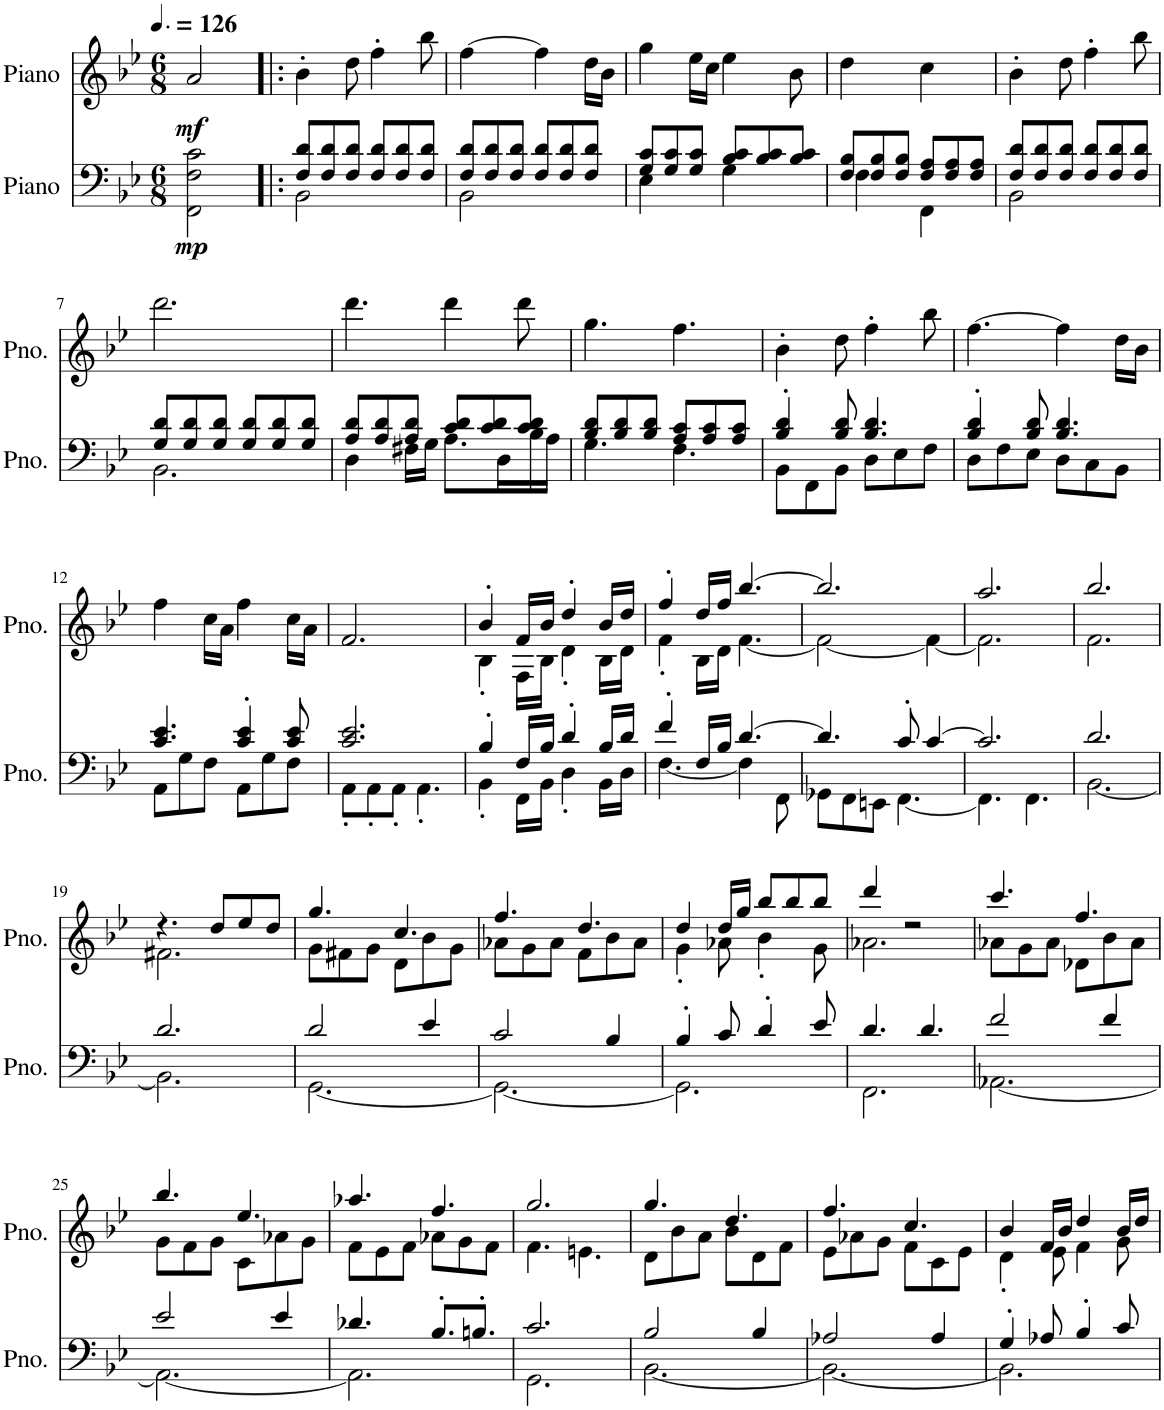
**kern	**dynam	**kern	**dynam
*part2	*part2	*part1	*part1
*staff2	*staff2	*staff1	*staff1
*I"Piano	*	*I"Piano	*
*I'Pno.	*	*I'Pno.	*
*clefF4	*	*clefG2	*
*k[b-e-]	*	*k[b-e-]	*
*M6/8	*	*M6/8	*
*MM189	*	*MM189	*
=1	=1	=1	=1
!	!LO:DY:b	!	!LO:DY:b
2.FF\ 2.F\ 2.c\	mp	2.a/	mf
=2!|:	=2!|:	=2!|:	=2!|:
*^	*	*	*
8F/ 8d/L	2.BB-\	.	4b-'\	.
8F/ 8d/	.	.	.	.
8F/ 8d/J	.	.	8dd\	.
8F/ 8d/L	.	.	4ff'\	.
8F/ 8d/	.	.	.	.
8F/ 8d/J	.	.	8bb-\	.
=3	=3	=3	=3	=3
8F/ 8d/L	2.BB-\	.	[4.ff\	.
8F/ 8d/	.	.	.	.
8F/ 8d/J	.	.	.	.
8F/ 8d/L	.	.	4ff\]	.
8F/ 8d/	.	.	.	.
8F/ 8d/J	.	.	16dd\LL	.
.	.	.	16b-\JJ	.
=4	=4	=4	=4	=4
8G/ 8c/L	4.E-\	.	4gg\	.
8G/ 8c/	.	.	.	.
8G/ 8c/J	.	.	16ee-\LL	.
.	.	.	16cc\JJ	.
8B-/ 8c/L	4.G\	.	4ee-\	.
8B-/ 8c/	.	.	.	.
8B-/ 8c/J	.	.	8b-\	.
=5	=5	=5	=5	=5
8F/ 8B-/L	4.F\	.	4.dd\	.
8F/ 8B-/	.	.	.	.
8F/ 8B-/J	.	.	.	.
8F/ 8A/L	4.FF\	.	4.cc\	.
8F/ 8A/	.	.	.	.
8F/ 8A/J	.	.	.	.
=6	=6	=6	=6	=6
8F/ 8d/L	2.BB-\	.	4b-'\	.
8F/ 8d/	.	.	.	.
8F/ 8d/J	.	.	8dd\	.
8F/ 8d/L	.	.	4ff'\	.
8F/ 8d/	.	.	.	.
8F/ 8d/J	.	.	8bb-\	.
!!LO:LB:g=z
=7	=7	=7	=7	=7
8G/ 8d/L	2.BB-\	.	2.ddd\	.
8G/ 8d/	.	.	.	.
8G/ 8d/J	.	.	.	.
8G/ 8d/L	.	.	.	.
8G/ 8d/	.	.	.	.
8G/ 8d/J	.	.	.	.
=8	=8	=8	=8	=8
8A/ 8d/L	4D\	.	4.ddd\	.
8A/ 8d/	.	.	.	.
8A/ 8d/J	16F#X\LL	.	.	.
.	16G\JJ	.	.	.
8c/ 8d/L	8.A\L	.	4ddd\	.
8c/ 8d/	.	.	.	.
.	16D\L	.	.	.
8c/ 8d/J	16B-\	.	8ddd\	.
.	16A\JJ	.	.	.
=9	=9	=9	=9	=9
8B-/ 8d/L	4.G\	.	4.gg\	.
8B-/ 8d/	.	.	.	.
8B-/ 8d/J	.	.	.	.
8A/ 8c/L	4.F\	.	4.ff\	.
8A/ 8c/	.	.	.	.
8A/ 8c/J	.	.	.	.
=10	=10	=10	=10	=10
4B-/' 4d/'	8BB-\L	.	4b-'\	.
.	8FF\	.	.	.
8B-/ 8d/	8BB-\J	.	8dd\	.
4.B-/ 4.d/	8D\L	.	4ff'\	.
.	8E-\	.	.	.
.	8F\J	.	8bb-\	.
=11	=11	=11	=11	=11
4B-/' 4d/'	8D\L	.	[4.ff\	.
.	8F\	.	.	.
8B-/ 8d/	8E-\J	.	.	.
4.B-/ 4.d/	8D\L	.	4ff\]	.
.	8C\	.	.	.
.	8BB-\J	.	16dd\LL	.
.	.	.	16b-\JJ	.
!!LO:LB:g=z
=12	=12	=12	=12	=12
4.c/ 4.e-/	8AA\L	.	4ff\	.
.	8G\	.	.	.
.	8F\J	.	16cc\LL	.
.	.	.	16a\JJ	.
4c/' 4e-/'	8AA\L	.	4ff\	.
.	8G\	.	.	.
8c/ 8e-/	8F\J	.	16cc\LL	.
.	.	.	16a\JJ	.
=13	=13	=13	=13	=13
2.c/ 2.e-/	8AA'\L	.	2.f/	.
.	8AA'\	.	.	.
.	8AA'\J	.	.	.
.	4.AA'\	.	.	.
=14	=14	=14	=14	=14
*	*	*	*^	*
4B-'/	4BB-'\	.	4b-'/	4B-'\	.
16F/LL	16FF\LL	.	16f/LL	16F\LL	.
16B-/JJ	16BB-\JJ	.	16b-/JJ	16B-\JJ	.
4d'/	4D'\	.	4dd'/	4d'\	.
16B-/LL	16BB-\LL	.	16b-/LL	16B-\LL	.
16d/JJ	16D\JJ	.	16dd/JJ	16d\JJ	.
=15	=15	=15	=15	=15	=15
4f'/	[4.F\	.	4ff'/	4f'\	.
16F/LL	.	.	16dd/LL	16B-\LL	.
16B-/JJ	.	.	16ff/JJ	16d\JJ	.
[4.d/	4F\]	.	[4.bb-/	[4.f\	.
.	8FF\	.	.	.	.
=16	=16	=16	=16	=16	=16
4.d/]	8GG-X\L	.	2.bb-/]	2f\_	.
.	8FF\	.	.	.	.
.	8EEn\J	.	.	.	.
8c'/	[4.FF\	.	.	.	.
[4c/	.	.	.	4f\_	.
=17	=17	=17	=17	=17	=17
2.c/]	4.FF\]	.	2.aa/	2.f\]	.
.	4.FF\	.	.	.	.
=18	=18	=18	=18	=18	=18
2.d/	[2.BB-\	.	2.bb-/	2.f\	.
!!LO:LB:g=z	!!
=19	=19	=19	=19	=19	=19
2.d/	2.BB-\]	.	4.r	2.f#X\	.
.	.	.	8dd/L	.	.
.	.	.	8ee-/	.	.
.	.	.	8dd/J	.	.
=20	=20	=20	=20	=20	=20
2d/	[2.GG\	.	4.gg/	8g\L	.
.	.	.	.	8f#X\	.
.	.	.	.	8g\J	.
.	.	.	4.cc/	8d\L	.
4e-/	.	.	.	8b-\	.
.	.	.	.	8g\J	.
=21	=21	=21	=21	=21	=21
2c/	2.GG\_	.	4.ff/	8a-X\L	.
.	.	.	.	8g\	.
.	.	.	.	8a-\J	.
.	.	.	4.dd/	8f\L	.
4B-/	.	.	.	8b-\	.
.	.	.	.	8a-\J	.
=22	=22	=22	=22	=22	=22
4B-'/	2.GG\]	.	4dd/	4g'\	.
8c/	.	.	16dd/LL	8a-X\	.
.	.	.	16gg/JJ	.	.
4d'/	.	.	8bb-/L	4b-'\	.
.	.	.	8bb-/	.	.
8e-/	.	.	8bb-/J	8g\	.
=23	=23	=23	=23	=23	=23
4.d/	2.FF\	.	4ddd/	2.a-X\	.
.	.	.	2r	.	.
4.d/	.	.	.	.	.
=24	=24	=24	=24	=24	=24
2f/	[2.AA-X\	.	4.ccc/	8a-X\L	.
.	.	.	.	8g\	.
.	.	.	.	8a-\J	.
.	.	.	4.ff/	8d-X\L	.
4f/	.	.	.	8b-\	.
.	.	.	.	8a-\J	.
!!LO:LB:g=z	!!
=25	=25	=25	=25	=25	=25
2e-/	2.AA-\_	.	4.bb-/	8g\L	.
.	.	.	.	8f\	.
.	.	.	.	8g\J	.
.	.	.	4.ee-/	8c\L	.
4e-/	.	.	.	8a-X\	.
.	.	.	.	8g\J	.
=26	=26	=26	=26	=26	=26
4.d-X/	2.AA-\]	.	4.aa-X/	8f\L	.
.	.	.	.	8e-\	.
.	.	.	.	8f\J	.
8.B-'/L	.	.	4.ff/	8a-X\L	.
.	.	.	.	8g\	.
8.Bn'/J	.	.	.	.	.
.	.	.	.	8f\J	.
=27	=27	=27	=27	=27	=27
2.c/	2.GG\	.	2.gg/	4.f\	.
.	.	.	.	4.en\	.
=28	=28	=28	=28	=28	=28
2B-/	[2.BB-\	.	4.gg/	8d\L	.
.	.	.	.	8b-\	.
.	.	.	.	8a\J	.
.	.	.	4.dd/	8b-\L	.
4B-/	.	.	.	8d\	.
.	.	.	.	8f\J	.
=29	=29	=29	=29	=29	=29
2A-X/	2.BB-\_	.	4.ff/	8e-\L	.
.	.	.	.	8a-X\	.
.	.	.	.	8g\J	.
.	.	.	4.cc/	8f\L	.
4A-/	.	.	.	8c\	.
.	.	.	.	8e-\J	.
=30	=30	=30	=30	=30	=30
4G'/	2.BB-\]	.	4b-/	4d'\	.
8A-X/	.	.	16f/LL	8e-\	.
.	.	.	16b-/JJ	.	.
4B-'/	.	.	4dd/	4f\	.
8c/	.	.	16b-/LL	8g\	.
.	.	.	16dd/JJ	.	.
*v	*v	*	*	*	*
*	*	*v	*v	*
=	=	=	=
*-	*-	*-	*-
